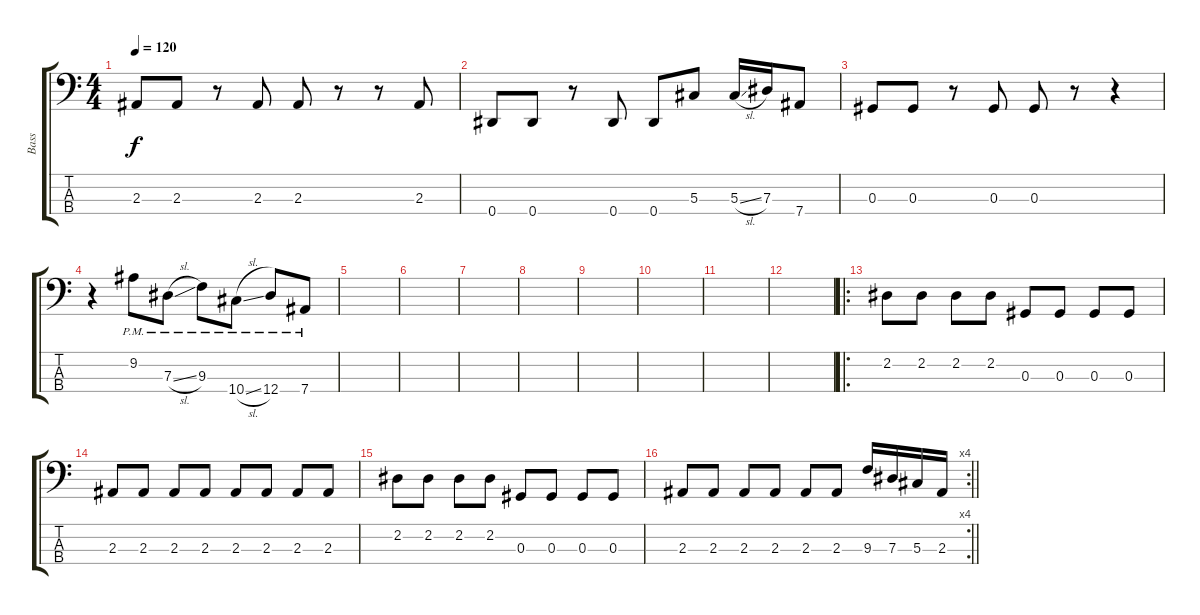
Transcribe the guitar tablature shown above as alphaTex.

\track ("Bass" "Bass") {instrument electricbassfinger}
\staff {score tabs}
\tuning (Gb2 Db2 Ab1 Eb1) {hide}
\ts (4 4)
\tempo 120
\clef f4
\ks c
2.3.8{dy f} 2.3.8 r.8 2.3.8 2.3.8 r.8 r.8 2.3.8 |
0.4.8 0.4.8 r.8 0.4.8 0.4.8 5.3.8 5.3{sl}.16 7.3.16 7.4.8 |
0.3.8 0.3.8 r.8 0.3.8 0.3.8 r.8 r.4 |
r.4 9.2{pm}.8 7.3{sl pm}.8 9.3{pm}.8 10.4{sl pm}.8 12.4{pm}.8 7.4{pm}.8 |
|
|
|
|
|
|
|
|
\ro
2.2.8 2.2.8 2.2.8 2.2.8 0.3.8 0.3.8 0.3.8 0.3.8 |
2.3.8 2.3.8 2.3.8 2.3.8 2.3.8 2.3.8 2.3.8 2.3.8 |
2.2.8 2.2.8 2.2.8 2.2.8 0.3.8 0.3.8 0.3.8 0.3.8 |
\rc 4
\barLineRight lightlight
2.3.8 2.3.8 2.3.8 2.3.8 2.3.8 2.3.8 9.3.16 7.3.16 5.3.16 2.3.16
